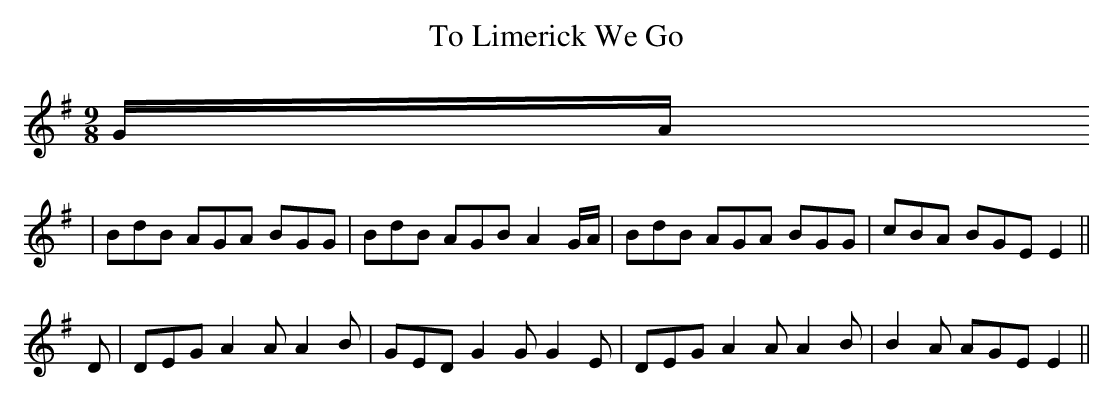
X:1
T: To Limerick We Go
M: 9/8
L: 1/8
K: G
G/2A/2
| BdB AGA BGG | BdB AGB A2G/2A/2 | BdB AGA BGG | cBA BGE E2 ||
D
| DEG A2A A2B | GED G2G G2E | DEG A2A A2B | B2A AGE E2 ||
